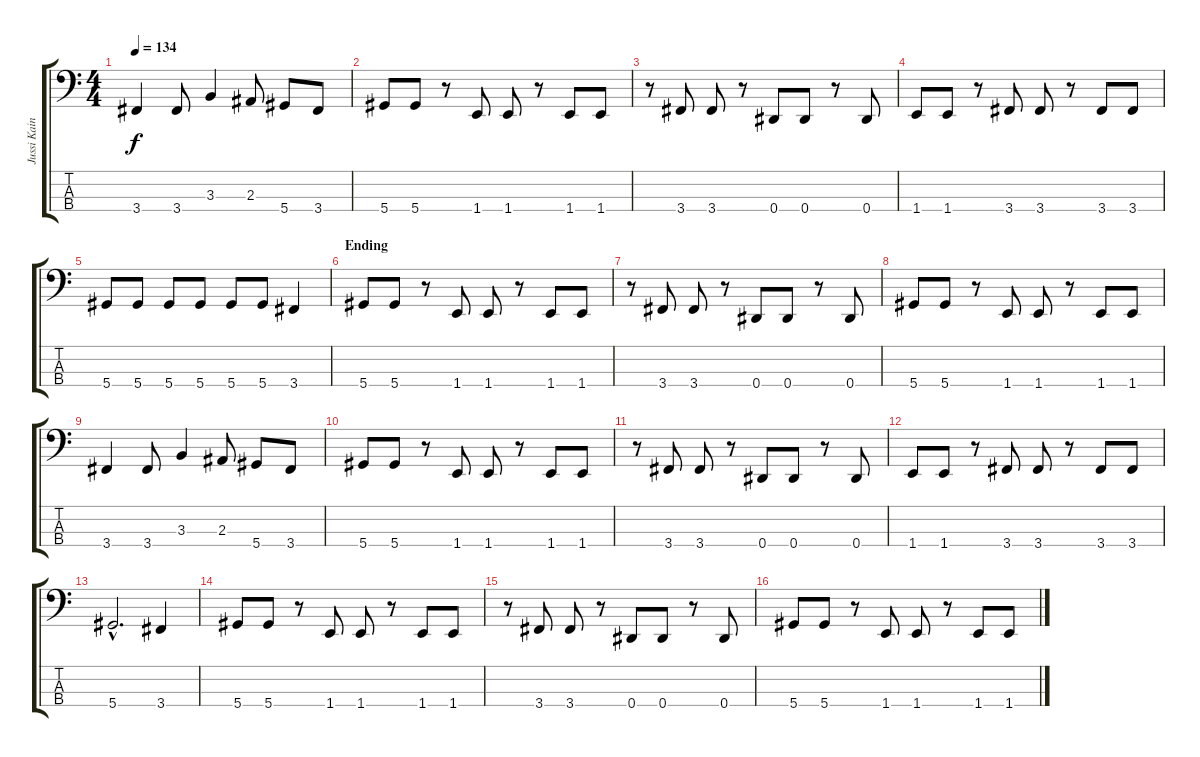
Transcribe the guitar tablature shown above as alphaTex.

\track ("Jussi Kainulainen - Bass" "Jussi Kain") {instrument electricbassfinger}
\staff {score tabs}
\tuning (Gb2 Db2 Ab1 Eb1) {hide}
\ts (4 4)
\tempo 134
\clef f4
\ks c
3.4.4{dy f} 3.4.8 3.3.4 2.3.8 5.4.8 3.4.8 |
5.4.8 5.4.8 r.8 1.4.8 1.4.8 r.8 1.4.8 1.4.8 |
r.8 3.4.8 3.4.8 r.8 0.4.8 0.4.8 r.8 0.4.8 |
1.4.8 1.4.8 r.8 3.4.8 3.4.8 r.8 3.4.8 3.4.8 |
5.4.8 5.4.8 5.4.8 5.4.8 5.4.8 5.4.8 3.4.4 |
\section ("" "Ending")
5.4.8 5.4.8 r.8 1.4.8 1.4.8 r.8 1.4.8 1.4.8 |
r.8 3.4.8 3.4.8 r.8 0.4.8 0.4.8 r.8 0.4.8 |
5.4.8 5.4.8 r.8 1.4.8 1.4.8 r.8 1.4.8 1.4.8 |
3.4.4 3.4.8 3.3.4 2.3.8 5.4.8 3.4.8 |
5.4.8 5.4.8 r.8 1.4.8 1.4.8 r.8 1.4.8 1.4.8 |
r.8 3.4.8 3.4.8 r.8 0.4.8 0.4.8 r.8 0.4.8 |
1.4.8 1.4.8 r.8 3.4.8 3.4.8 r.8 3.4.8 3.4.8 |
5.4{hac}.2{d} 3.4.4 |
5.4.8 5.4.8 r.8 1.4.8 1.4.8 r.8 1.4.8 1.4.8 |
r.8 3.4.8 3.4.8 r.8 0.4.8 0.4.8 r.8 0.4.8 |
5.4.8 5.4.8 r.8 1.4.8 1.4.8 r.8 1.4.8 1.4.8
